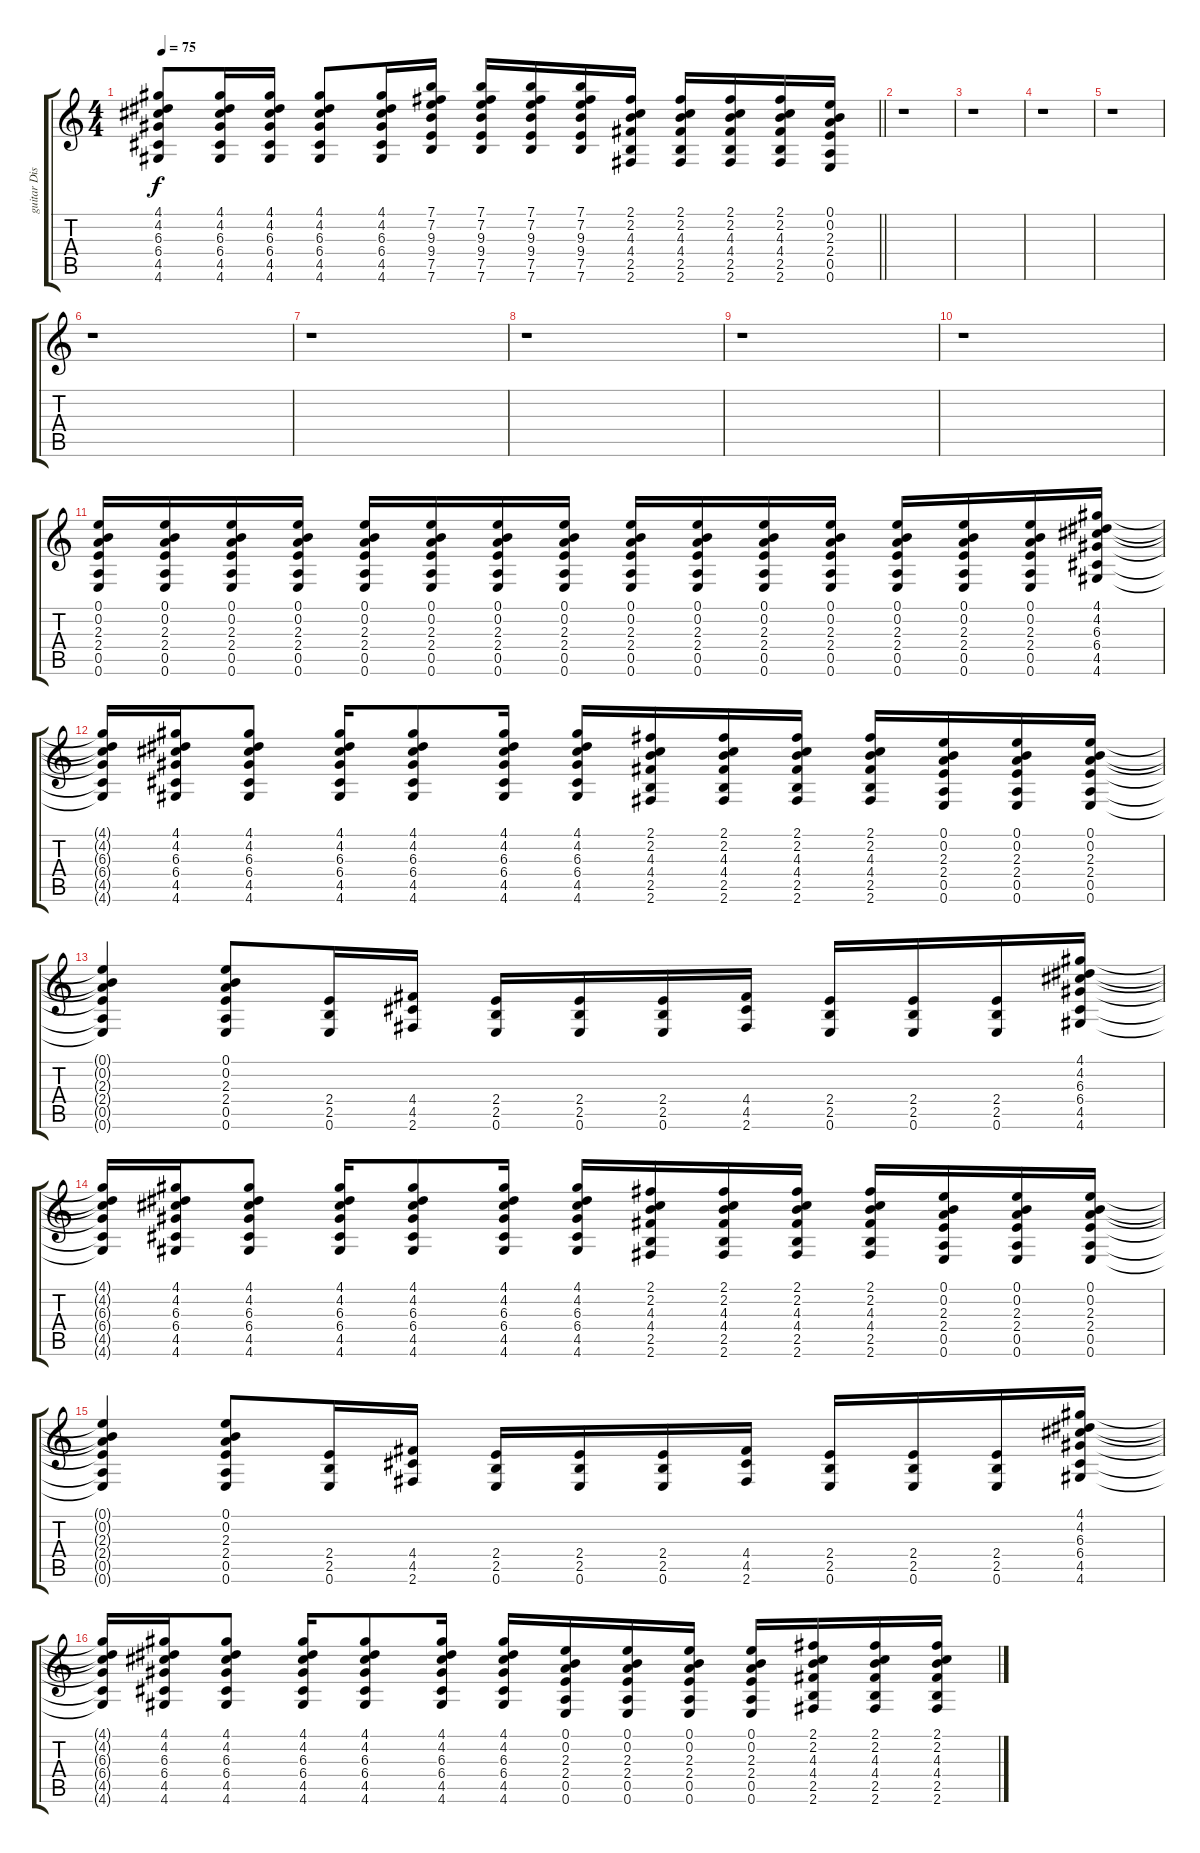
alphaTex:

\track ("guitar Distortion" "guitar Dis") {instrument distortionguitar}
\staff {score tabs}
\tuning (E4 B3 G3 D3 A2 E2) {hide}
\ts (4 4)
\tempo 75
\clef g2
\barLineRight lightlight
\ks c
(4.1 4.2 6.3 6.4 4.5 4.6).8{dy f} (4.1 4.2 6.3 6.4 4.5 4.6).16 (4.1 4.2 6.3 6.4 4.5 4.6).16 (4.1 4.2 6.3 6.4 4.5 4.6).8 (4.1 4.2 6.3 6.4 4.5 4.6).16 (7.1 7.2 9.3 9.4 7.5 7.6).16 (7.1 7.2 9.3 9.4 7.5 7.6).16 (7.1 7.2 9.3 9.4 7.5 7.6).16 (7.1 7.2 9.3 9.4 7.5 7.6).16 (2.1 2.2 4.3 4.4 2.5 2.6).16 (2.1 2.2 4.3 4.4 2.5 2.6).16 (2.1 2.2 4.3 4.4 2.5 2.6).16 (2.1 2.2 4.3 4.4 2.5 2.6).16 (0.1 0.2 2.3 2.4 0.5 0.6).16 |
r.1 |
r.1 |
r.1 |
r.1 |
r.1 |
r.1 |
r.1 |
r.1 |
r.1 |
(0.1 0.2 2.3 2.4 0.5 0.6).16 (0.1 0.2 2.3 2.4 0.5 0.6).16 (0.1 0.2 2.3 2.4 0.5 0.6).16 (0.1 0.2 2.3 2.4 0.5 0.6).16 (0.1 0.2 2.3 2.4 0.5 0.6).16 (0.1 0.2 2.3 2.4 0.5 0.6).16 (0.1 0.2 2.3 2.4 0.5 0.6).16 (0.1 0.2 2.3 2.4 0.5 0.6).16 (0.1 0.2 2.3 2.4 0.5 0.6).16 (0.1 0.2 2.3 2.4 0.5 0.6).16 (0.1 0.2 2.3 2.4 0.5 0.6).16 (0.1 0.2 2.3 2.4 0.5 0.6).16 (0.1 0.2 2.3 2.4 0.5 0.6).16 (0.1 0.2 2.3 2.4 0.5 0.6).16 (0.1 0.2 2.3 2.4 0.5 0.6).16 (4.1 4.2 6.3 6.4 4.5 4.6).16 |
(4.1{t} 4.2{t} 6.3{t} 6.4{t} 4.5{t} 4.6{t}).16 (4.1 4.2 6.3 6.4 4.5 4.6).16 (4.1 4.2 6.3 6.4 4.5 4.6).8 (4.1 4.2 6.3 6.4 4.5 4.6).16 (4.1 4.2 6.3 6.4 4.5 4.6).8 (4.1 4.2 6.3 6.4 4.5 4.6).16 (4.1 4.2 6.3 6.4 4.5 4.6).16 (2.1 2.2 4.3 4.4 2.5 2.6).16 (2.1 2.2 4.3 4.4 2.5 2.6).16 (2.1 2.2 4.3 4.4 2.5 2.6).16 (2.1 2.2 4.3 4.4 2.5 2.6).16 (0.1 0.2 2.3 2.4 0.5 0.6).16 (0.1 0.2 2.3 2.4 0.5 0.6).16 (0.1 0.2 2.3 2.4 0.5 0.6).16 |
(0.1{t} 0.2{t} 2.3{t} 2.4{t} 0.5{t} 0.6{t}).4 (0.1 0.2 2.3 2.4 0.5 0.6).8 (2.4 2.5 0.6).16 (4.4 4.5 2.6).16 (2.4 2.5 0.6).16 (2.4 2.5 0.6).16 (2.4 2.5 0.6).16 (4.4 4.5 2.6).16 (2.4 2.5 0.6).16 (2.4 2.5 0.6).16 (2.4 2.5 0.6).16 (4.1 4.2 6.3 6.4 4.5 4.6).16 |
(4.1{t} 4.2{t} 6.3{t} 6.4{t} 4.5{t} 4.6{t}).16 (4.1 4.2 6.3 6.4 4.5 4.6).16 (4.1 4.2 6.3 6.4 4.5 4.6).8 (4.1 4.2 6.3 6.4 4.5 4.6).16 (4.1 4.2 6.3 6.4 4.5 4.6).8 (4.1 4.2 6.3 6.4 4.5 4.6).16 (4.1 4.2 6.3 6.4 4.5 4.6).16 (2.1 2.2 4.3 4.4 2.5 2.6).16 (2.1 2.2 4.3 4.4 2.5 2.6).16 (2.1 2.2 4.3 4.4 2.5 2.6).16 (2.1 2.2 4.3 4.4 2.5 2.6).16 (0.1 0.2 2.3 2.4 0.5 0.6).16 (0.1 0.2 2.3 2.4 0.5 0.6).16 (0.1 0.2 2.3 2.4 0.5 0.6).16 |
(0.1{t} 0.2{t} 2.3{t} 2.4{t} 0.5{t} 0.6{t}).4 (0.1 0.2 2.3 2.4 0.5 0.6).8 (2.4 2.5 0.6).16 (4.4 4.5 2.6).16 (2.4 2.5 0.6).16 (2.4 2.5 0.6).16 (2.4 2.5 0.6).16 (4.4 4.5 2.6).16 (2.4 2.5 0.6).16 (2.4 2.5 0.6).16 (2.4 2.5 0.6).16 (4.1 4.2 6.3 6.4 4.5 4.6).16 |
(4.1{t} 4.2{t} 6.3{t} 6.4{t} 4.5{t} 4.6{t}).16 (4.1 4.2 6.3 6.4 4.5 4.6).16 (4.1 4.2 6.3 6.4 4.5 4.6).8 (4.1 4.2 6.3 6.4 4.5 4.6).16 (4.1 4.2 6.3 6.4 4.5 4.6).8 (4.1 4.2 6.3 6.4 4.5 4.6).16 (4.1 4.2 6.3 6.4 4.5 4.6).16 (0.1 0.2 2.3 2.4 0.5 0.6).16 (0.1 0.2 2.3 2.4 0.5 0.6).16 (0.1 0.2 2.3 2.4 0.5 0.6).16 (0.1 0.2 2.3 2.4 0.5 0.6).16 (2.1 2.2 4.3 4.4 2.5 2.6).16 (2.1 2.2 4.3 4.4 2.5 2.6).16 (2.1 2.2 4.3 4.4 2.5 2.6).16
